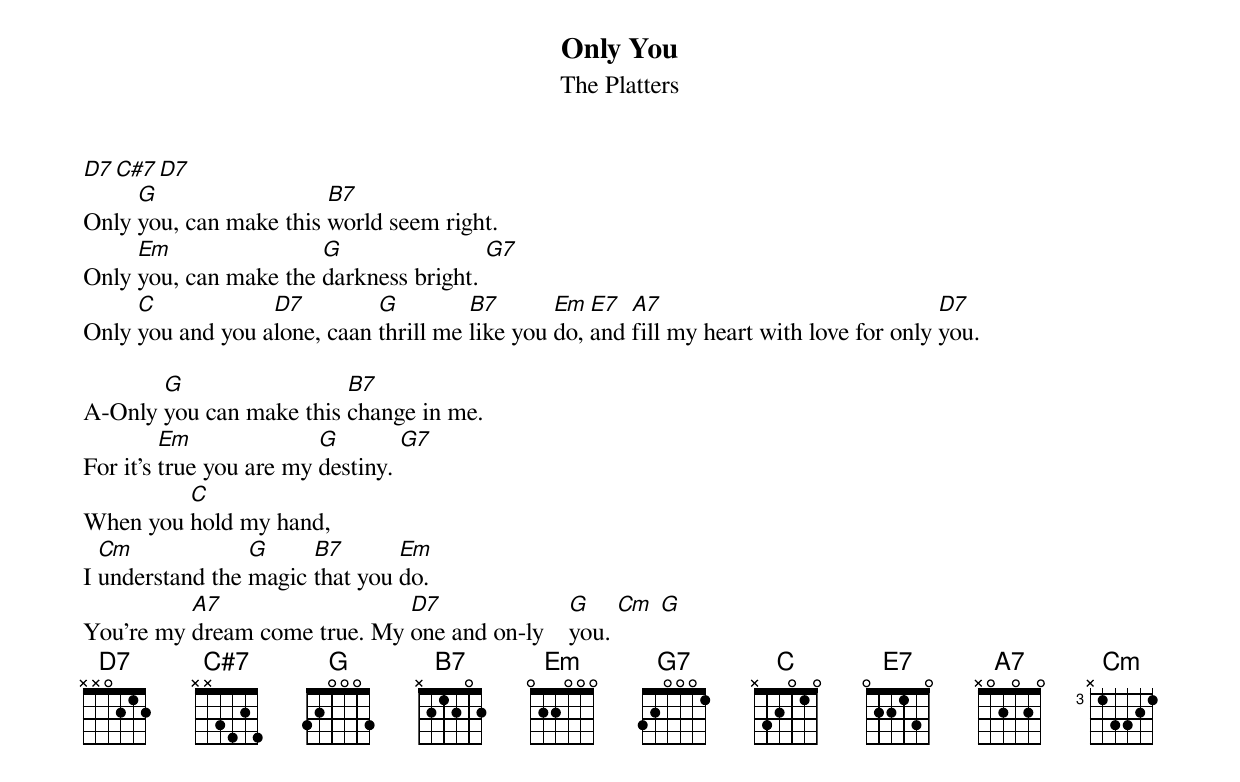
{title:Only You}
{subtitle:The Platters}
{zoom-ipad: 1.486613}

[D7][C#7][D7]
Only [G]you, can make this [B7]world seem right.
Only [Em]you, can make the [G]darkness bright. [G7]
Only [C]you and you a[D7]lone, caan [G]thrill me [B7]like you [Em]do, [E7]and [A7]fill my heart with love for only [D7]you.

A-Only [G]you can make this [B7]change in me.
For it's [Em]true you are my [G]destiny. [G7]
When you [C]hold my hand,
I [Cm]understand the [G]magic [B7]that you [Em]do.
You're my [A7]dream come true. My [D7]one and on-ly    [G]you. [Cm] [G]
